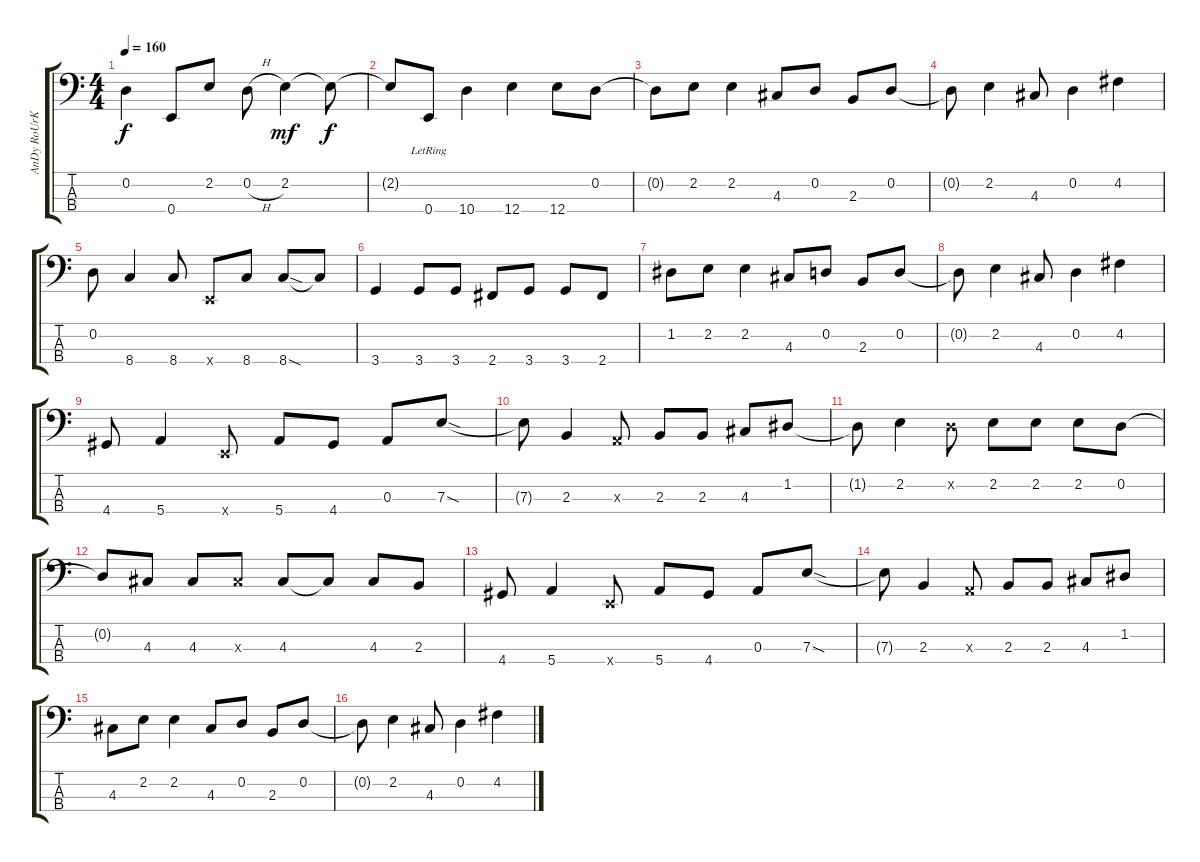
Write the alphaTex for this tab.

\track ("AnDy RoUrKe" "AnDy RoUrK") {instrument electricbasspick}
\staff {score tabs}
\tuning (G3 D2 A1 E1) {hide}
\ts (4 4)
\tempo 160
\clef f4
\ks c
0.2{t}.4{dy f} 0.4.8 2.2.8 0.2{h}.8 2.2.4{dy mf} 2.2{t}.8{dy f} |
2.2{t}.8 0.4{lr}.8 10.4.4 12.4.4 12.4.8 0.2.8 |
0.2{t}.8 2.2.8 2.2.4 4.3.8 0.2.8 2.3.8 0.2.8 |
0.2{t}.8 2.2.4 4.3.8 0.2.4 4.2.4 |
0.2.8 8.4.4 8.4.8 0.4{x}.8 8.4.8 8.4{sod}.8 8.4{t}.8 |
3.4.4 3.4.8 3.4.8 2.4.8 3.4.8 3.4.8 2.4.8 |
1.2.8 2.2.8 2.2.4 4.3.8 0.2.8 2.3.8 0.2.8 |
0.2{t}.8 2.2.4 4.3.8 0.2.4 4.2.4 |
4.4.8 5.4.4 0.4{x}.8 5.4.8 4.4.8 0.3.8 7.3{sod}.8 |
7.3{t}.8 2.3.4 0.3{x}.8 2.3.8 2.3.8 4.3.8 1.2.8 |
1.2{t}.8 2.2.4 0.2{x}.8 2.2.8 2.2.8 2.2.8 0.2.8 |
0.2{t}.8 4.3.8 4.3.8 4.3{x}.8 4.3.8 4.3{t}.8 4.3.8 2.3.8 |
4.4.8 5.4.4 0.4{x}.8 5.4.8 4.4.8 0.3.8 7.3{sod}.8 |
7.3{t}.8 2.3.4 0.3{x}.8 2.3.8 2.3.8 4.3.8 1.2.8 |
4.3.8 2.2.8 2.2.4 4.3.8 0.2.8 2.3.8 0.2.8 |
0.2{t}.8 2.2.4 4.3.8 0.2.4 4.2.4
